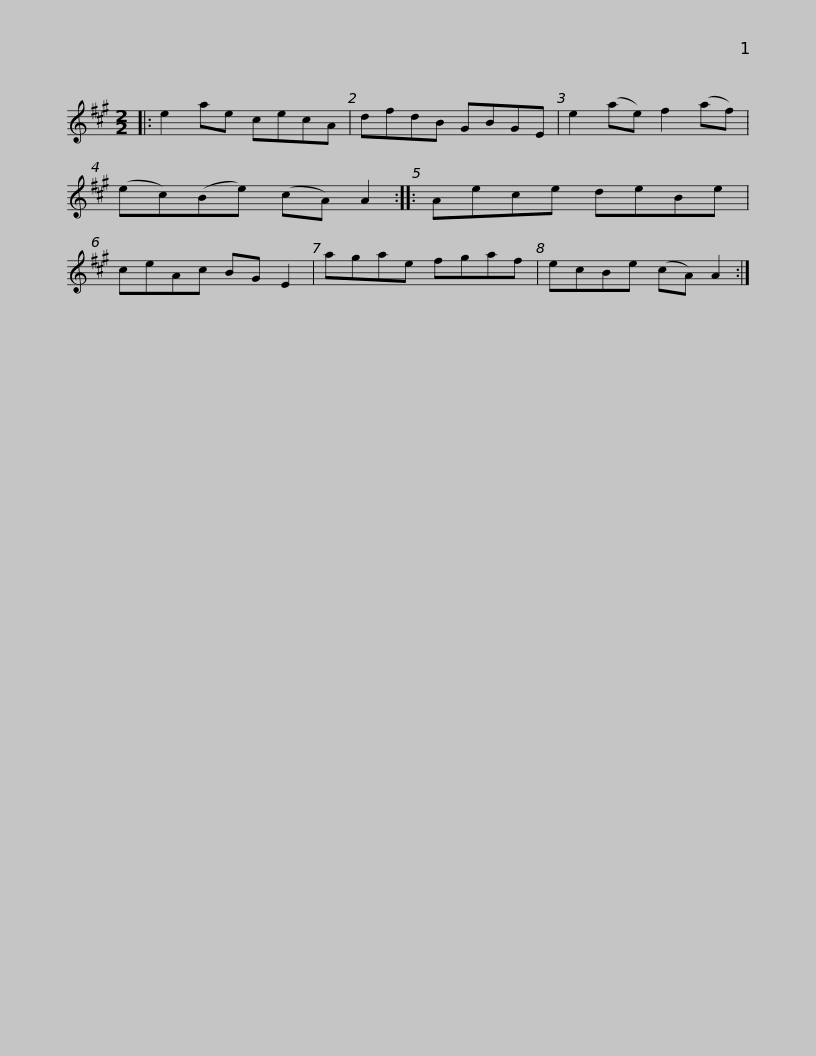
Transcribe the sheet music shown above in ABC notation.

X:1
L:1/8
M:2/2
I:linebreak $
K:A
V:1 treble
V:1
|: e2 ae cecA | dfdB GBGE | e2 (ae) f2 (af) | (ec)(Be) (cA) A2 :: Aece deBe |$ %5
 ceAc BG E2 | agae fgaf | ecBe (cA) A2 :| %8
